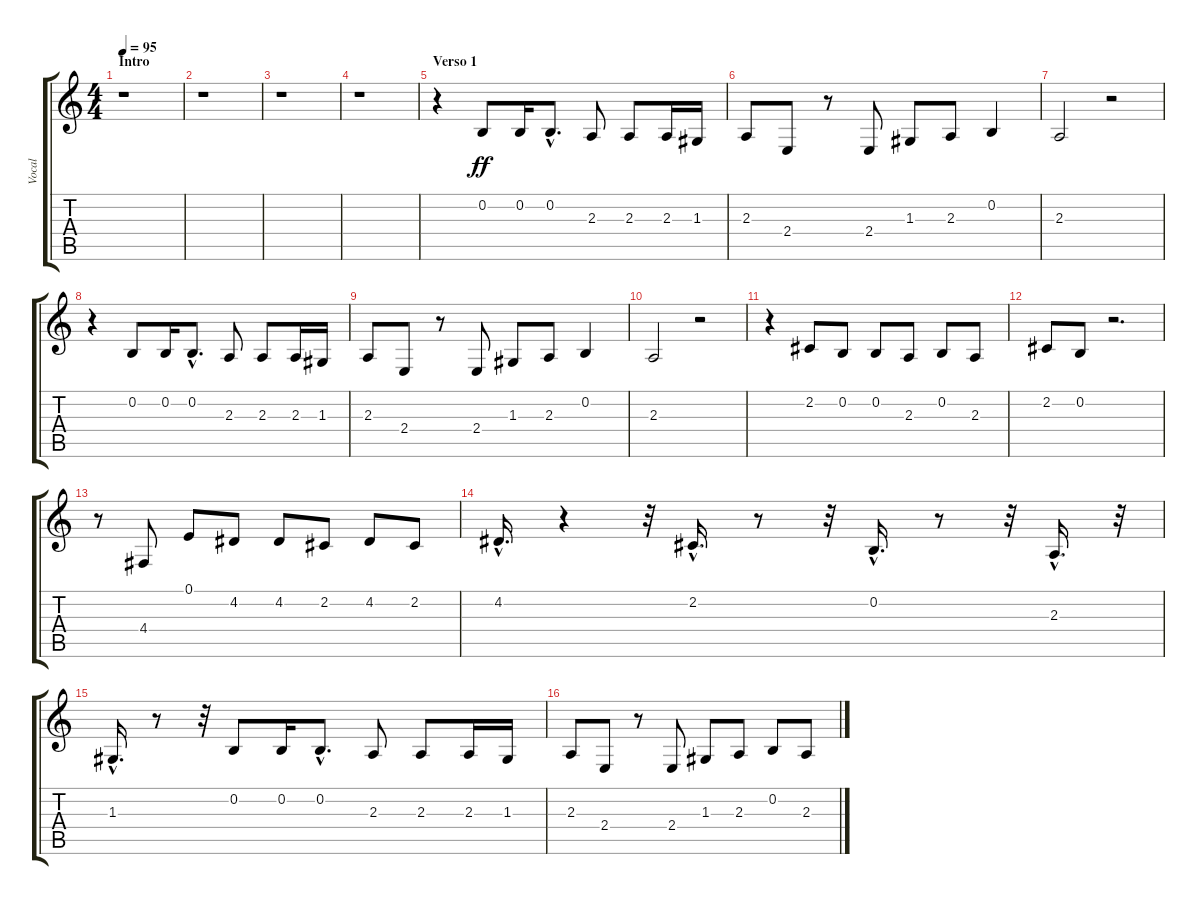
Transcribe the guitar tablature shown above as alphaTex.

\track ("Vocal" "Vocal") {instrument lead6voice}
\staff {score tabs}
\tuning (E4 B3 G3 D3 A2 E2) {hide}
\ts (4 4)
\section ("" "Intro")
\tempo 95
\clef g2
\ks c
r.1{txt "" dy ff instrument lead6voice} |
r.1 |
r.1 |
r.1 |
\section ("" "Verso 1")
r.4 0.2.8 0.2.16 0.2{hac}.8{d} 2.3.8 2.3.8 2.3.16 1.3.16 |
2.3.8 2.4.8 r.8 2.4.8 1.3.8 2.3.8 0.2.4 |
2.3.2 r.2 |
r.4 0.2.8 0.2.16 0.2{hac}.8{d} 2.3.8 2.3.8 2.3.16 1.3.16 |
2.3.8 2.4.8 r.8 2.4.8 1.3.8 2.3.8 0.2.4 |
2.3.2 r.2 |
r.4 2.2.8 0.2.8 0.2.8 2.3.8 0.2.8 2.3.8 |
2.2.8 0.2.8 r.2{d} |
r.8 4.4.8 0.1.8 4.2.8 4.2.8 2.2.8 4.2.8 2.2.8 |
4.2{hac}.16{d} r.4 r.32 2.2{hac}.16{d} r.8 r.32 0.2{hac}.16{d} r.8 r.32 2.3{hac}.16{d} r.32 |
1.3{hac}.16{d} r.8 r.32 0.2.8 0.2.16 0.2{hac}.8{d} 2.3.8 2.3.8 2.3.16 1.3.16 |
2.3.8 2.4.8 r.8 2.4.8 1.3.8 2.3.8 0.2.8 2.3.8
